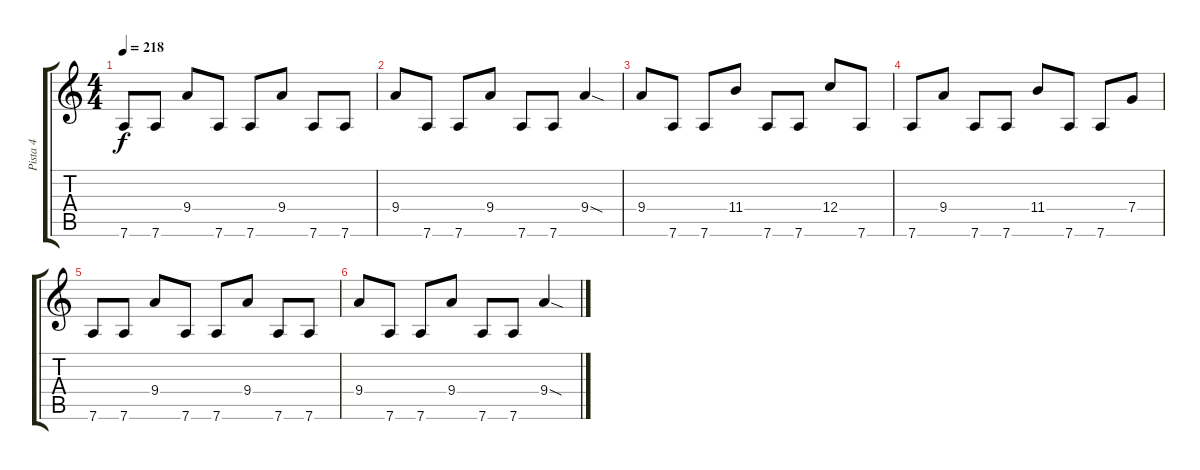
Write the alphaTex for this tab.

\track ("Pista 4" "Pista 4") {solo instrument distortionguitar}
\staff {score tabs}
\tuning (D4 A3 F3 C3 G2 D2) {hide}
\ts (4 4)
\tempo 218
\clef g2
\ks c
7.6.8{dy f} 7.6.8 9.4.8 7.6.8 7.6.8 9.4.8 7.6.8 7.6.8 |
9.4.8 7.6.8 7.6.8 9.4.8 7.6.8 7.6.8 9.4{sod}.4 |
9.4.8 7.6.8 7.6.8 11.4.8 7.6.8 7.6.8 12.4.8 7.6.8 |
7.6.8 9.4.8 7.6.8 7.6.8 11.4.8 7.6.8 7.6.8 7.4.8 |
7.6.8 7.6.8 9.4.8 7.6.8 7.6.8 9.4.8 7.6.8 7.6.8 |
9.4.8 7.6.8 7.6.8 9.4.8 7.6.8 7.6.8 9.4{sod}.4
